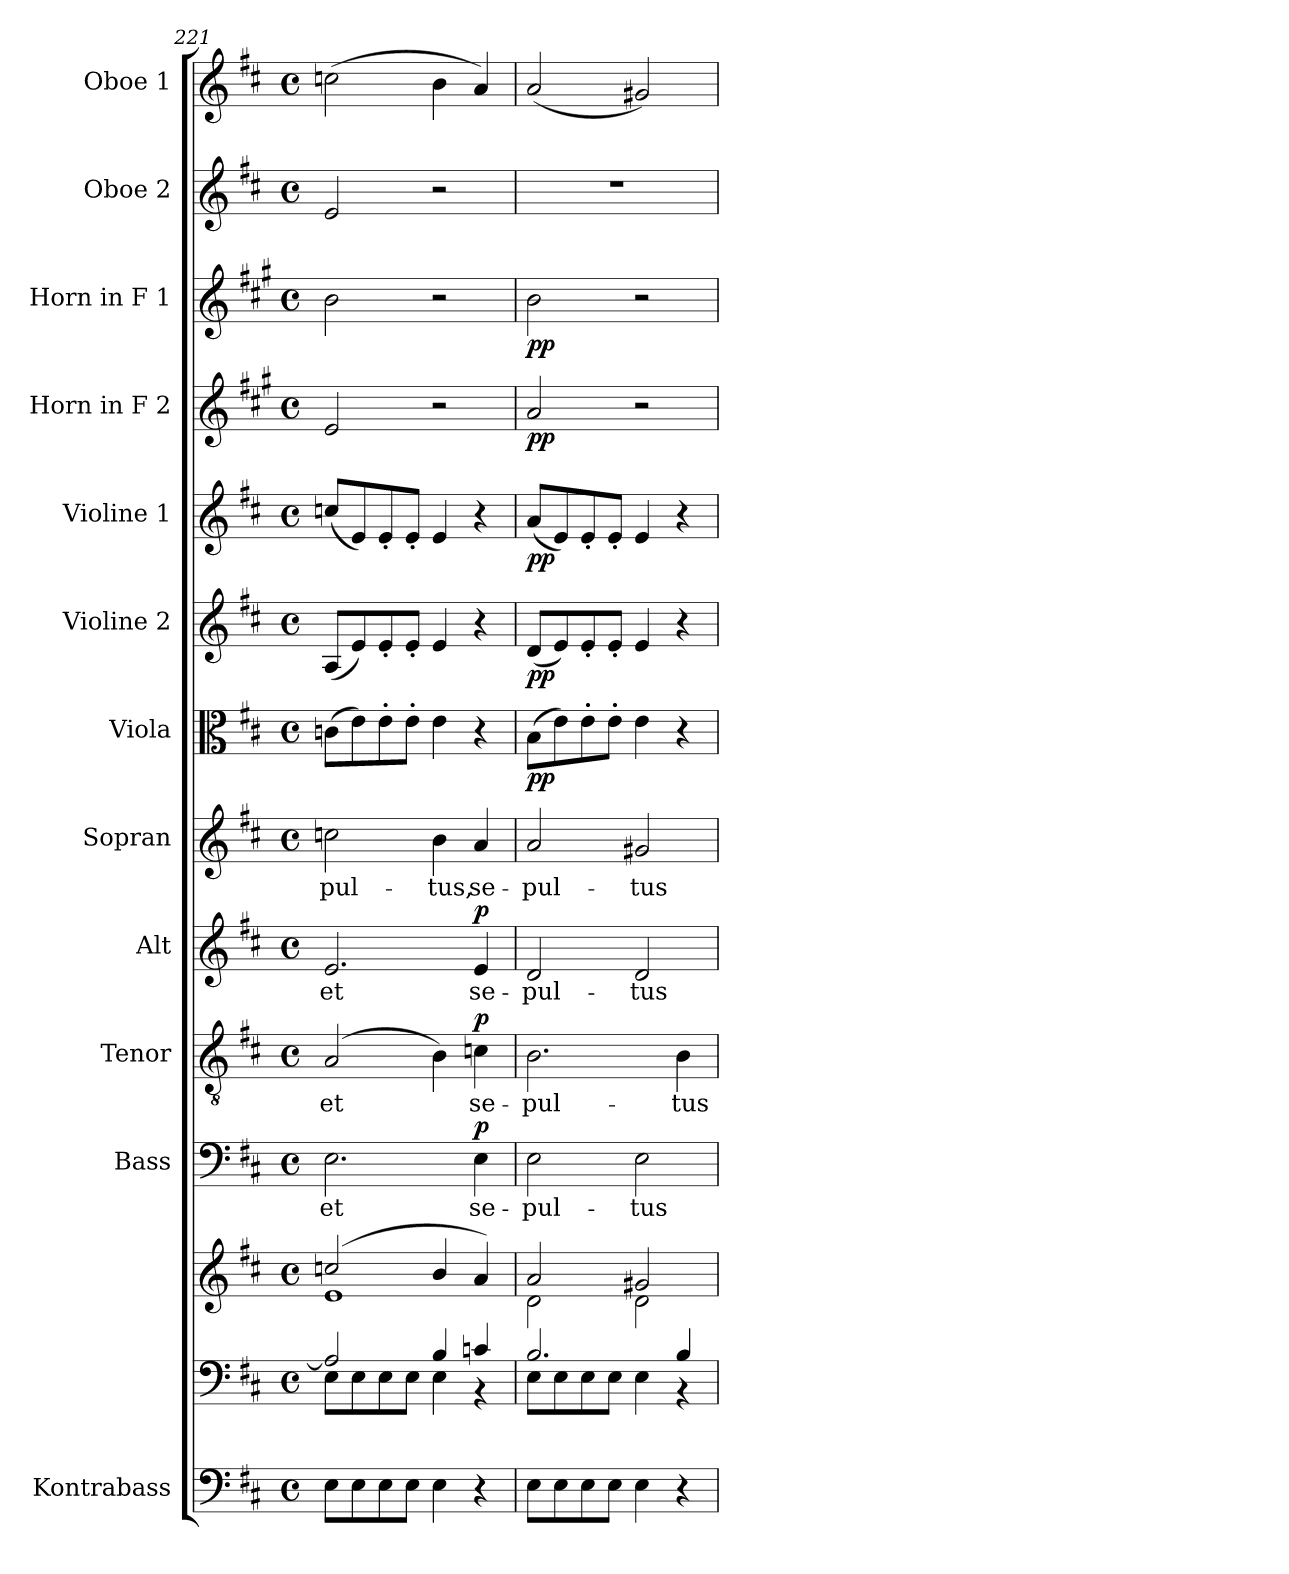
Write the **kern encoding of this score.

**kern	**kern	**kern	**kern	**text	**dynam	**kern	**text	**dynam	**kern	**text	**dynam	**kern	**text	**kern	**dynam	**kern	**dynam	**kern	**dynam	**kern	**dynam	**kern	**dynam	**kern	**kern
*part13	*part12	*part12	*part11	*part11	*part11	*part10	*part10	*part10	*part9	*part9	*part9	*part8	*part8	*part7	*part7	*part6	*part6	*part5	*part5	*part4	*part4	*part3	*part3	*part2	*part1
*staff14	*staff13	*staff12	*staff11	*staff11	*staff11	*staff10	*staff10	*staff10	*staff9	*staff9	*staff9	*staff8	*staff8	*staff7	*staff7	*staff6	*staff6	*staff5	*staff5	*staff4	*staff4	*staff3	*staff3	*staff2	*staff1
*I"Kontrabass	*	*	*I"Bass	*	*	*I"Tenor	*	*	*I"Alt	*	*	*I"Sopran	*	*I"Viola	*	*I"Violine 2	*	*I"Violine 1	*	*I"Horn in F 2	*	*I"Horn in F 1	*	*I"Oboe 2	*I"Oboe 1
*I'Kb.	*	*	*I'B.	*	*	*I'T.	*	*	*I'A.	*	*	*I'S.	*	*I'Vla.	*	*I'Vl. 2	*	*I'Vl. 1	*	*	*	*	*	*I'Ob. 2	*I'Ob. 1
*clefF4	*clefF4	*clefG2	*clefF4	*	*	*clefGv2	*	*	*clefG2	*	*	*clefG2	*	*clefC3	*	*clefG2	*	*clefG2	*	*clefG2	*	*clefG2	*	*clefG2	*clefG2
*ITrd7c12	*	*	*	*	*	*	*	*	*	*	*	*	*	*	*	*	*	*	*	*ITrd4c7	*	*ITrd4c7	*	*	*
*k[f#c#]	*k[f#c#]	*k[f#c#]	*k[f#c#]	*	*	*k[f#c#]	*	*	*k[f#c#]	*	*	*k[f#c#]	*	*k[f#c#]	*	*k[f#c#]	*	*k[f#c#]	*	*k[f#c#]	*	*k[f#c#]	*	*k[f#c#]	*k[f#c#]
*D:	*D:	*D:	*D:	*	*	*D:	*	*	*D:	*	*	*D:	*	*D:	*	*D:	*	*D:	*	*D:	*	*D:	*	*D:	*D:
*M4/4	*M4/4	*M4/4	*M4/4	*	*	*M4/4	*	*	*M4/4	*	*	*M4/4	*	*M4/4	*	*M4/4	*	*M4/4	*	*M4/4	*	*M4/4	*	*M4/4	*M4/4
*met(c)	*met(c)	*met(c)	*met(c)	*	*	*met(c)	*	*	*met(c)	*	*	*met(c)	*	*met(c)	*	*met(c)	*	*met(c)	*	*met(c)	*	*met(c)	*	*met(c)	*met(c)
=221	=221	=221	=221	=221	=221	=221	=221	=221	=221	=221	=221	=221	=221	=221	=221	=221	=221	=221	=221	=221	=221	=221	=221	=221	=221
*	*^	*^	*	*	*	*	*	*	*	*	*	*	*	*	*	*	*	*	*	*	*	*	*	*	*
!	!	!	!	!	!	!LO:LY:b	!	!	!LO:LY:b	!	!	!LO:LY:b	!	!	!LO:LY:b	!	!	!	!	!	!	!	!	!	!	!	!
8EE\L	2A/]	8E\L	(<2ccn/	1e	2.E\	et	.	(2A/	et	.	2.e/	et	.	2ccn\	-pul-	(>8cn\L	.	(<8A/L	.	(<8ccn/L	.	2A/	.	2e\	.	2e/	(>2ccn\
8EE\	.	8E\	.	.	.	.	.	.	.	.	.	.	.	.	.	8e\)	.	8e/)	.	8e/)	.	.	.	.	.	.	.
8EE\	.	8E\	.	.	.	.	.	.	.	.	.	.	.	.	.	8e'>\	.	8e'</	.	8e'</	.	.	.	.	.	.	.
8EE\J	.	8E\J	.	.	.	.	.	.	.	.	.	.	.	.	.	8e'>\J	.	8e'</J	.	8e'</J	.	.	.	.	.	.	.
!	!	!	!	!	!	!	!	!	!	!	!	!	!	!	!LO:LY:b	!	!	!	!	!	!	!	!	!	!	!	!
4EE\	4B/	4E\	4b/	.	.	.	.	4B\)	.	.	.	.	.	4b\	-tus,	4e\	.	4e/	.	4e/	.	2r	.	2r	.	2r	4b\
!	!	!	!	!	!	!LO:LY:b	!LO:DY:a	!	!LO:LY:b	!LO:DY:a	!	!LO:LY:b	!LO:DY:a	!	!LO:LY:b	!	!	!	!	!	!	!	!	!	!	!	!
4r	4cn/	4rBB	4a/)	.	4E\	se-	p	4cn\	se-	p	4e/	se-	p	4a/	se-	4r	.	4r	.	4r	.	.	.	.	.	.	4a/)
=222	=222	=222	=222	=222	=222	=222	=222	=222	=222	=222	=222	=222	=222	=222	=222	=222	=222	=222	=222	=222	=222	=222	=222	=222	=222	=222	=222
!	!	!	!	!	!	!LO:LY:b	!	!	!LO:LY:b	!	!	!LO:LY:b	!	!	!LO:LY:b	!	!LO:DY:b	!	!LO:DY:b	!	!LO:DY:b	!	!LO:DY:b	!	!LO:DY:b	!	!
8EE\L	2.B/	8E\L	2a/	2d\	2E\	-pul-	.	2.B\	-pul-	.	2d/	-pul-	.	2a/	-pul-	(>8B\L	pp	(<8d/L	pp	(<8a/L	pp	2d/	pp	2e\	pp	1r	(<2a/
8EE\	.	8E\	.	.	.	.	.	.	.	.	.	.	.	.	.	8e\)	.	8e/)	.	8e/)	.	.	.	.	.	.	.
8EE\	.	8E\	.	.	.	.	.	.	.	.	.	.	.	.	.	8e'>\	.	8e'</	.	8e'</	.	.	.	.	.	.	.
8EE\J	.	8E\J	.	.	.	.	.	.	.	.	.	.	.	.	.	8e'>\J	.	8e'</J	.	8e'</J	.	.	.	.	.	.	.
!	!	!	!	!	!	!LO:LY:b	!	!	!	!	!	!LO:LY:b	!	!	!LO:LY:b	!	!	!	!	!	!	!	!	!	!	!	!
4EE\	.	4E\	2g#X/	2d\	2E\	-tus	.	.	.	.	2d/	-tus	.	2g#X/	-tus	4e\	.	4e/	.	4e/	.	2r	.	2r	.	.	2g#X/)
!	!	!	!	!	!	!	!	!	!LO:LY:b	!	!	!	!	!	!	!	!	!	!	!	!	!	!	!	!	!	!
4r	4B/	4rBB	.	.	.	.	.	4B\	-tus	.	.	.	.	.	.	4r	.	4r	.	4r	.	.	.	.	.	.	.
*	*v	*v	*	*	*	*	*	*	*	*	*	*	*	*	*	*	*	*	*	*	*	*	*	*	*	*	*
*	*	*v	*v	*	*	*	*	*	*	*	*	*	*	*	*	*	*	*	*	*	*	*	*	*	*	*
=	=	=	=	=	=	=	=	=	=	=	=	=	=	=	=	=	=	=	=	=	=	=	=	=	=
*-	*-	*-	*-	*-	*-	*-	*-	*-	*-	*-	*-	*-	*-	*-	*-	*-	*-	*-	*-	*-	*-	*-	*-	*-	*-
